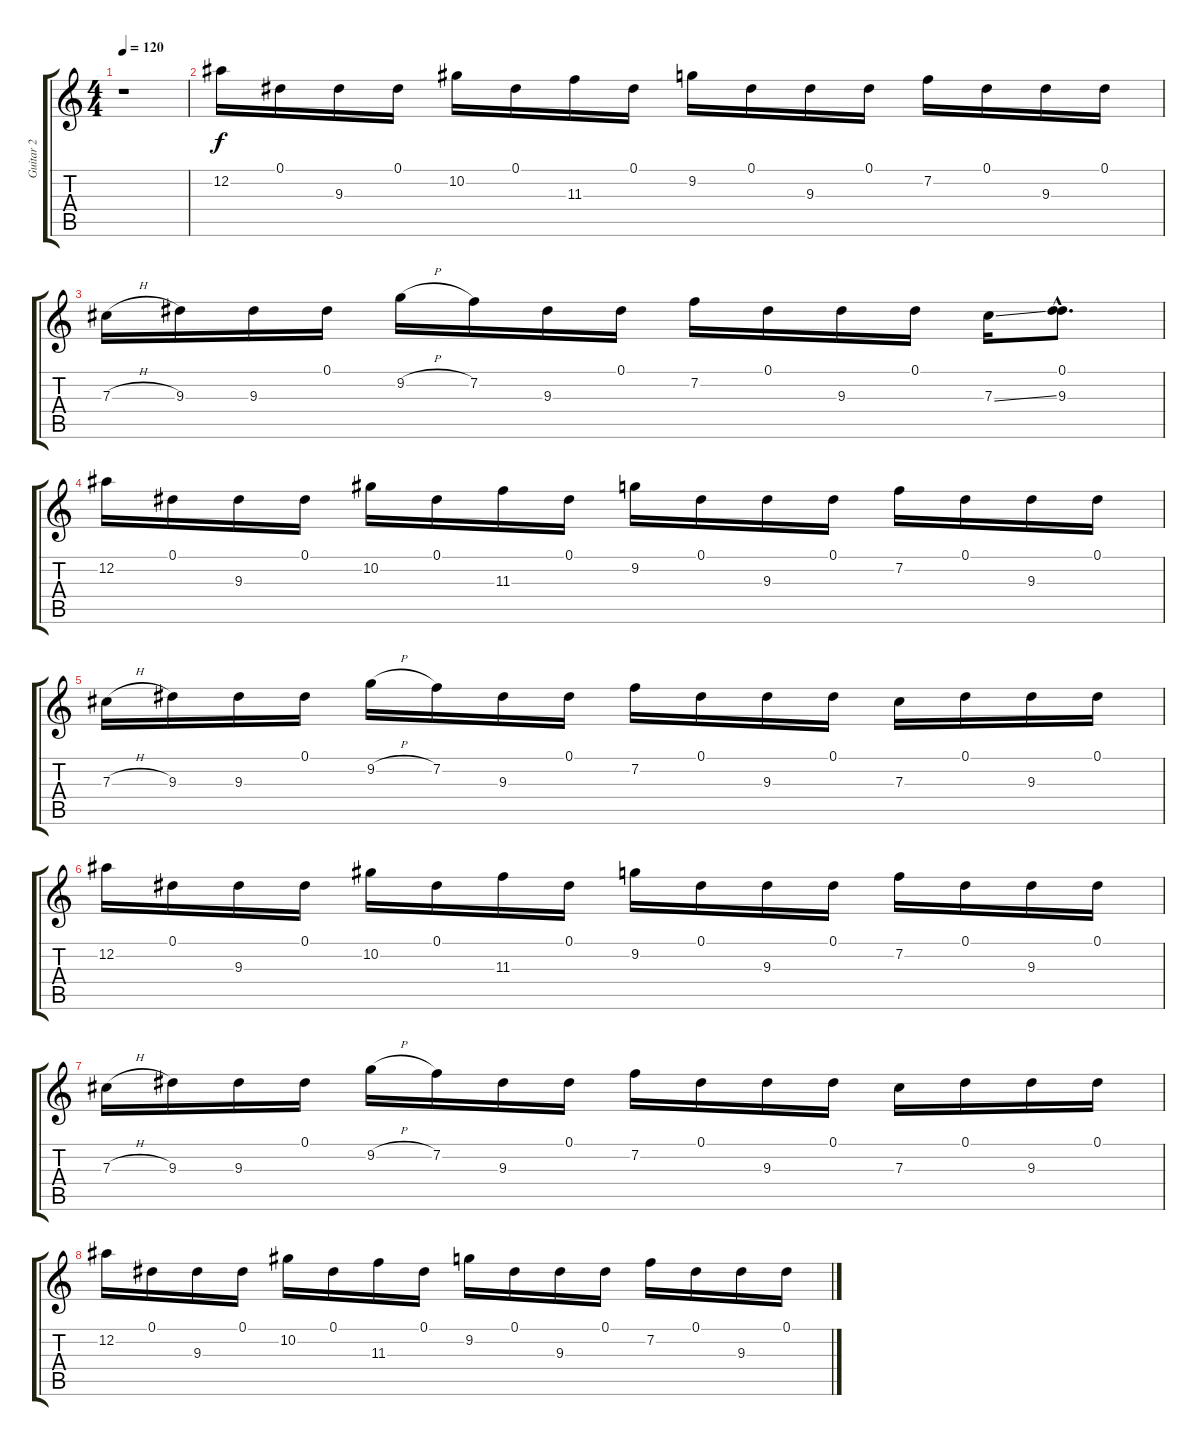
\track ("Guitar 2" "Guitar 2") {instrument distortionguitar}
\staff {score tabs}
\tuning (Eb4 Bb3 Gb3 Db3 Ab2 Eb2) {hide}
\ts (4 4)
\tempo 120
\clef g2
\ks c
r.1{dy f instrument distortionguitar} |
12.2.16{volume 8 instrument acousticguitarsteel} 0.1.16 9.3.16 0.1.16 10.2.16 0.1.16 11.3.16 0.1.16 9.2.16 0.1.16 9.3.16 0.1.16 7.2.16 0.1.16 9.3.16 0.1.16 |
7.3{h}.16 9.3.16 9.3.16 0.1.16 9.2{h}.16 7.2.16 9.3.16 0.1.16 7.2.16 0.1.16 9.3.16 0.1.16 7.3{ss}.16 (0.1{hac} 9.3{hac}).8{d} |
12.2.16{volume 9} 0.1.16 9.3.16 0.1.16 10.2.16 0.1.16 11.3.16 0.1.16 9.2.16 0.1.16 9.3.16 0.1.16 7.2.16 0.1.16 9.3.16 0.1.16 |
7.3{h}.16 9.3.16 9.3.16 0.1.16 9.2{h}.16 7.2.16 9.3.16 0.1.16 7.2.16 0.1.16 9.3.16 0.1.16 7.3.16 0.1.16 9.3.16 0.1.16 |
12.2.16 0.1.16 9.3.16 0.1.16 10.2.16 0.1.16 11.3.16 0.1.16 9.2.16 0.1.16 9.3.16 0.1.16 7.2.16 0.1.16 9.3.16 0.1.16 |
7.3{h}.16 9.3.16 9.3.16 0.1.16 9.2{h}.16 7.2.16 9.3.16 0.1.16 7.2.16 0.1.16 9.3.16 0.1.16 7.3.16 0.1.16 9.3.16 0.1.16 |
12.2.16 0.1.16 9.3.16 0.1.16 10.2.16 0.1.16 11.3.16 0.1.16 9.2.16 0.1.16 9.3.16 0.1.16 7.2.16 0.1.16 9.3.16 0.1.16
